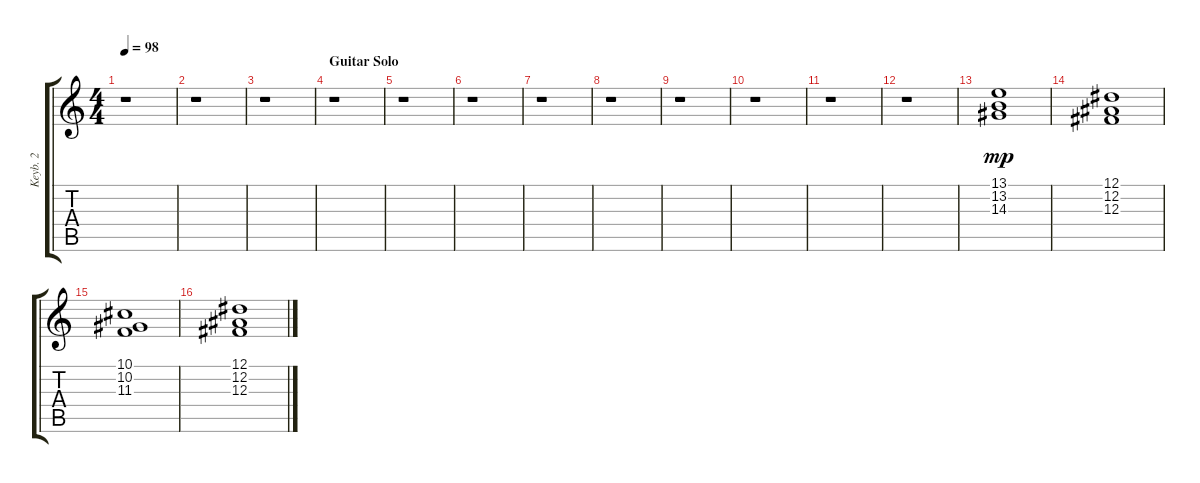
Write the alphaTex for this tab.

\track ("Keyb. 2" "Keyb. 2") {instrument synthstrings1}
\staff {score tabs}
\tuning (Eb4 Bb3 Gb3 Db3 Ab2 Eb2) {hide}
\ts (4 4)
\tempo 98
\clef g2
\ks c
r.1{dy f} |
r.1 |
r.1 |
\section ("" "Guitar Solo")
r.1 |
r.1 |
r.1 |
r.1 |
r.1 |
r.1 |
r.1 |
r.1 |
r.1 |
(13.1 13.2 14.3).1{dy mp} |
(12.1 12.2 12.3).1 |
(10.1 10.2 11.3).1 |
(12.1 12.2 12.3).1
